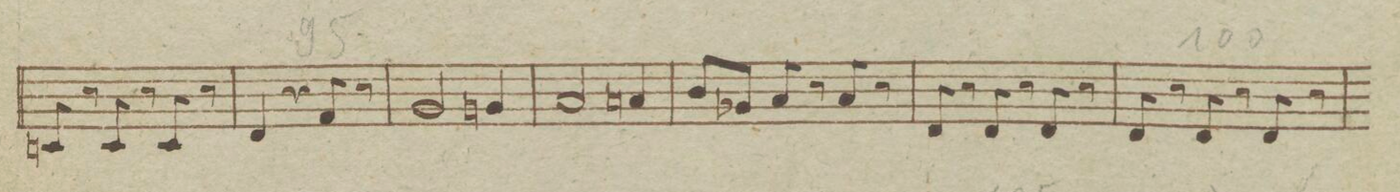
**kern	**dynam
*I"Viola.	*
*clefC3	*
*k[b-e-a-d-]	*
*met(c)	*
*M3/4	*
8Dn/	.
8r	.
8D/	.
8r	.
8D/	.
8r	.
=95	=95
4E-/	.
4r	.
8G/	.
8r	.
=96	=96
2A-/	.
4An/	.
=97	=97
2B-/	.
4Bn/	.
=98	=98
8c/L	.
8A-X/J	.
8B-/	.
8r	.
8B-/	.
8r	.
=99	=99
8E-/	.
8r	.
8E-/	.
8r	.
8E-/	.
8r	.
=100	=100
8E-/	.
8r	.
8E-/	.
8r	.
8E-/	.
8r	.
=101	=101
*-	*-
